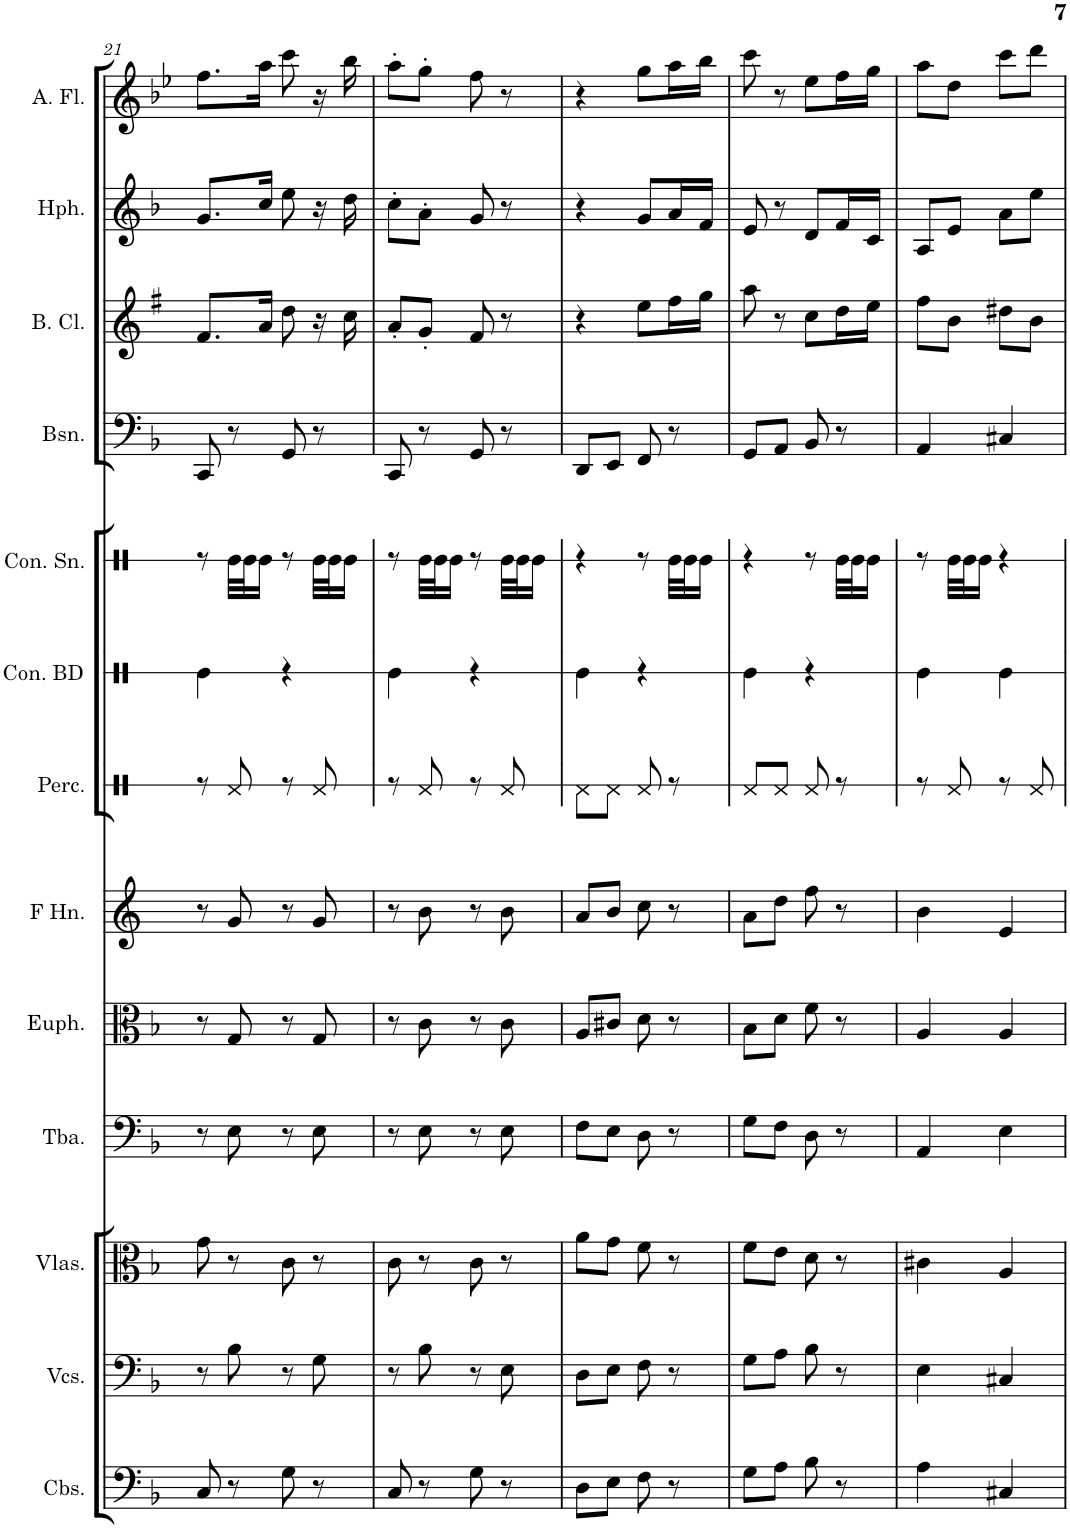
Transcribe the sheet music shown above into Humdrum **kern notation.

**kern	**kern	**kern	**kern	**kern	**kern	**kern	**kern	**kern	**kern	**kern	**kern	**kern
*part13	*part12	*part11	*part10	*part9	*part8	*part7	*part6	*part5	*part4	*part3	*part2	*part1
*staff13	*staff12	*staff11	*staff10	*staff9	*staff8	*staff7	*staff6	*staff5	*staff4	*staff3	*staff2	*staff1
*I"Contrabasses	*I"Violoncellos	*I"Violas	*I"Tuba	*I"Euphonium	*I"Horn in F	*I"Percussion	*I"Concert Bass Drum	*I"Concert Snare Drum	*I"Bassoon	*I"Bass Clarinet	*I"Heckelphone	*I"Alto Flute
*I'Cbs.	*I'Vcs.	*I'Vlas.	*I'Tba.	*I'Euph.	*	*I'Perc.	*I'Con. BD	*I'Con. Sn.	*I'Bsn.	*I'B. Cl.	*I'Hph.	*I'A. Fl.
!!LO:PB:g=z
*clefF4	*clefF4	*clefC3	*clefF4	*clefC3	*clefG2	*clefX	*clefX	*clefX	*clefF4	*clefG2	*clefG2	*clefG2
*Trd7c12	*	*	*	*	*Trd4c7	*	*	*	*	*Trd8c14	*Trd7c12	*Trd3c5
*k[b-]	*k[b-]	*k[b-]	*k[b-]	*k[b-]	*k[]	*k[]	*k[]	*k[]	*k[b-]	*k[f#]	*k[b-]	*k[b-e-]
*M2/4	*M2/4	*M2/4	*M2/4	*M2/4	*M2/4	*M2/4	*M2/4	*M2/4	*M2/4	*M2/4	*M2/4	*M2/4
=21	=21	=21	=21	=21	=21	=21	=21	=21	=21	=21	=21	=21
8C/	8r	8g\	8r	8r	8r	8r	4Re\	8r	8CC/	8.f#/L	8.g/L	8.ff\L
8r	8B-\	8r	8E\	8G/	8g/	8Rd/	.	32Re\LLL	8r	.	.	.
.	.	.	.	.	.	.	.	32Re\J	.	.	.	.
.	.	.	.	.	.	.	.	16Re\JJ	.	16a/Jk	16cc/Jk	16aa\Jk
8G\	8r	8c\	8r	8r	8r	8r	4r	8r	8GG/	8dd\	8ee\	8ccc\
8r	8G\	8r	8E\	8G/	8g/	8Rd/	.	32Re\LLL	8r	16r	16r	16r
.	.	.	.	.	.	.	.	32Re\J	.	.	.	.
.	.	.	.	.	.	.	.	16Re\JJ	.	16cc\	16dd\	16bb-\
=22	=22	=22	=22	=22	=22	=22	=22	=22	=22	=22	=22	=22
8C/	8r	8c\	8r	8r	8r	8r	4Re\	8r	8CC/	8a'/L	8cc'\L	8aa'\L
8r	8B-\	8r	8E\	8c\	8b\	8Rd/	.	32Re\LLL	8r	8g'/J	8a'\J	8gg'\J
.	.	.	.	.	.	.	.	32Re\J	.	.	.	.
.	.	.	.	.	.	.	.	16Re\JJ	.	.	.	.
8G\	8r	8c\	8r	8r	8r	8r	4r	8r	8GG/	8f#/	8g/	8ff\
8r	8E\	8r	8E\	8c\	8b\	8Rd/	.	32Re\LLL	8r	8r	8r	8r
.	.	.	.	.	.	.	.	32Re\J	.	.	.	.
.	.	.	.	.	.	.	.	16Re\JJ	.	.	.	.
=23	=23	=23	=23	=23	=23	=23	=23	=23	=23	=23	=23	=23
8D\L	8D\L	8a\L	8F\L	8A/L	8a/L	8Rd\L	4Re\	4r	8DD/L	4r	4r	4r
8E\J	8E\J	8g\J	8E\J	8c#X/J	8b/J	8Rd\J	.	.	8EE/J	.	.	.
8F\	8F\	8f\	8D\	8d\	8cc\	8Rd/	4r	8r	8FF/	8ee\L	8g/L	8gg\L
8r	8r	8r	8r	8r	8r	8r	.	32Re\LLL	8r	16ff#\L	16a/L	16aa\L
.	.	.	.	.	.	.	.	32Re\J	.	.	.	.
.	.	.	.	.	.	.	.	16Re\JJ	.	16gg\JJ	16f/JJ	16bb-\JJ
=24	=24	=24	=24	=24	=24	=24	=24	=24	=24	=24	=24	=24
8G\L	8G\L	8f\L	8G\L	8B-\L	8a\L	8Rd/L	4Re\	4r	8GG/L	8aa\	8e/	8ccc\
8A\J	8A\J	8e\J	8F\J	8d\J	8dd\J	8Rd/J	.	.	8AA/J	8r	8r	8r
8B-\	8B-\	8d\	8D\	8f\	8ff\	8Rd/	4r	8r	8BB-/	8cc\L	8d/L	8ee-\L
8r	8r	8r	8r	8r	8r	8r	.	32Re\LLL	8r	16dd\L	16f/L	16ff\L
.	.	.	.	.	.	.	.	32Re\J	.	.	.	.
.	.	.	.	.	.	.	.	16Re\JJ	.	16ee\JJ	16c/JJ	16gg\JJ
=25	=25	=25	=25	=25	=25	=25	=25	=25	=25	=25	=25	=25
4A\	4E\	4c#X\	4AA/	4A/	4b\	8r	4Re\	8r	4AA/	8ff#\L	8A/L	8aa\L
.	.	.	.	.	.	8Rd/	.	32Re\LLL	.	8b\J	8e/J	8dd\J
.	.	.	.	.	.	.	.	32Re\J	.	.	.	.
.	.	.	.	.	.	.	.	16Re\JJ	.	.	.	.
4C#X/	4C#X/	4A/	4E\	4A/	4e/	8r	4Re\	4r	4C#X/	8dd#X\L	8a\L	8ccc\L
.	.	.	.	.	.	8Rd/	.	.	.	8b\J	8ee\J	8ddd\J
=	=	=	=	=	=	=	=	=	=	=	=	=
*-	*-	*-	*-	*-	*-	*-	*-	*-	*-	*-	*-	*-
